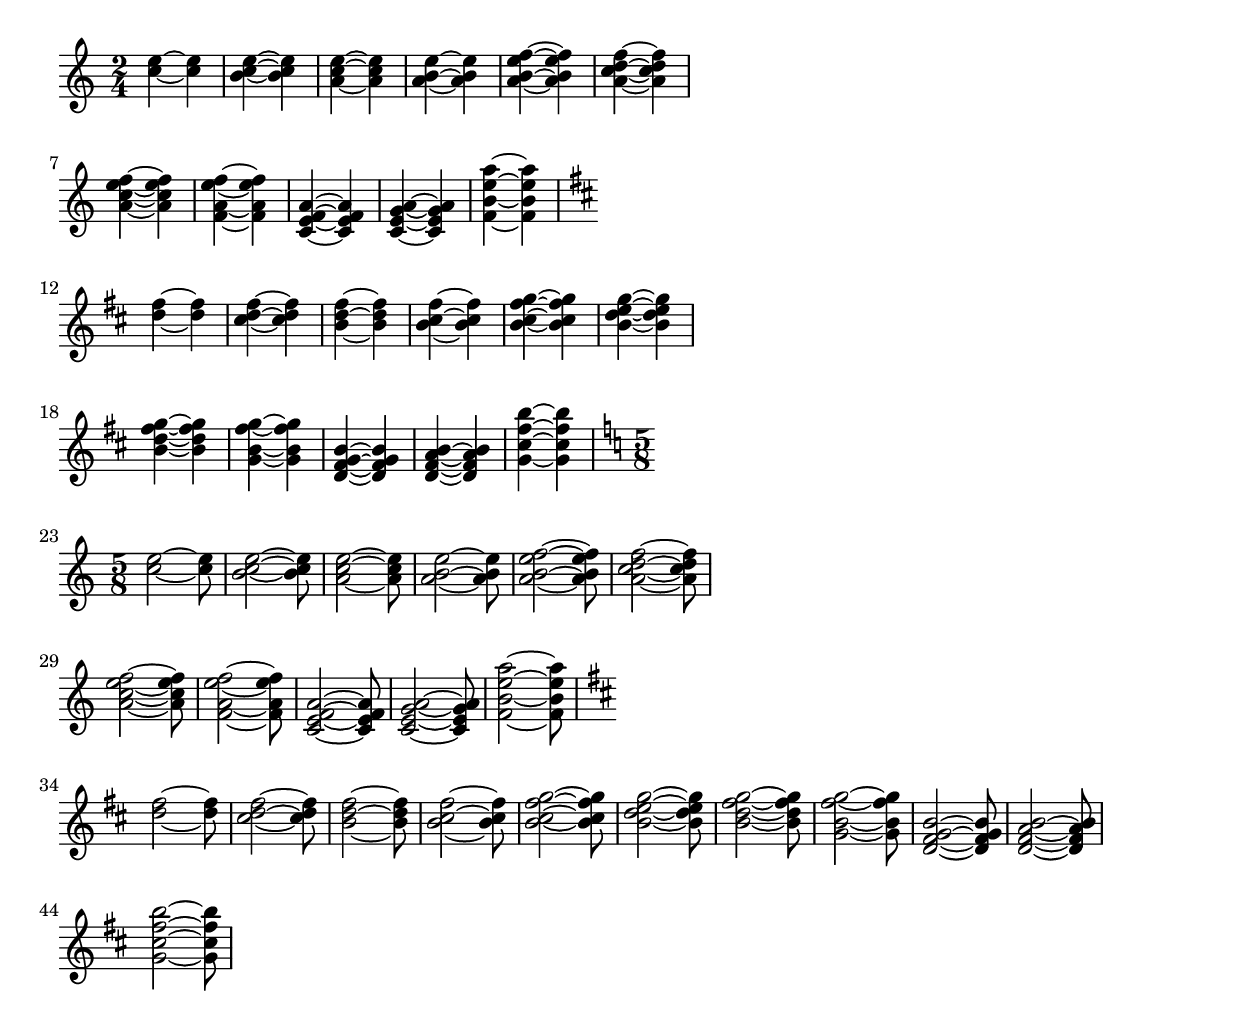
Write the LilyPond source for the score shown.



\version "2.16.0"

\paper {
  indent = #0.0
  ragged-right = ##t
}



generateTiePattern
= #(define-music-function (parser location is-long chords) (boolean? ly:music?)

    "

translate x y z to x~x y~y z~z

" 
    
  (define (chord->tied-chord chord)
    (let*
	((ch1 (ly:music-deep-copy chord))
	 (ch2 (ly:music-deep-copy chord))
	 (dur1 (ly:make-duration
		(if is-long
		    1 2)))
	 (dur2 (ly:make-duration
		(if is-long
		    3 2))))

      (for-each (lambda (e)
		  (ly:music-set-property! e 'duration dur1))
		(ly:music-property ch1 'elements))

      (for-each (lambda (e)
		  (ly:music-set-property! e 'duration dur2))
		(ly:music-property ch2 'elements))
      
      (set! (ly:music-property ch1 'elements)
	    (cons
	     (make-music 'TieEvent)
	     (ly:music-property ch1 'elements)))

      (list ch1 ch2)))

  (make-music 'SequentialMusic 'elements (apply append
						(map chord->tied-chord (ly:music-property  chords 'elements)))))

baseChords =
\applyMusic #(lambda (mus)
	      (ly:music-property mus 'element))
\relative c'' {
  <c e>  
  <b c e>
  <a c e>
  <a b e>
  <a b e f>
  <a c d f>
  <a c e f>
  <f a e' f>
  <c e f a> 
  <c e g a>
  <f b e a>
}

testShort =
{
  \key c \major
  \generateTiePattern ##f \baseChords
}  

testLong =
{
  \key c \major
  \generateTiePattern ##t \baseChords
}  

\new Voice
{
  \time 2/4

  \testShort \break
  \transpose c d \testShort \break
  \time 5/8
  \testLong \break
  \transpose c d \testLong \break
}





% ****************************************************************
% end ly snippet
% ****************************************************************
